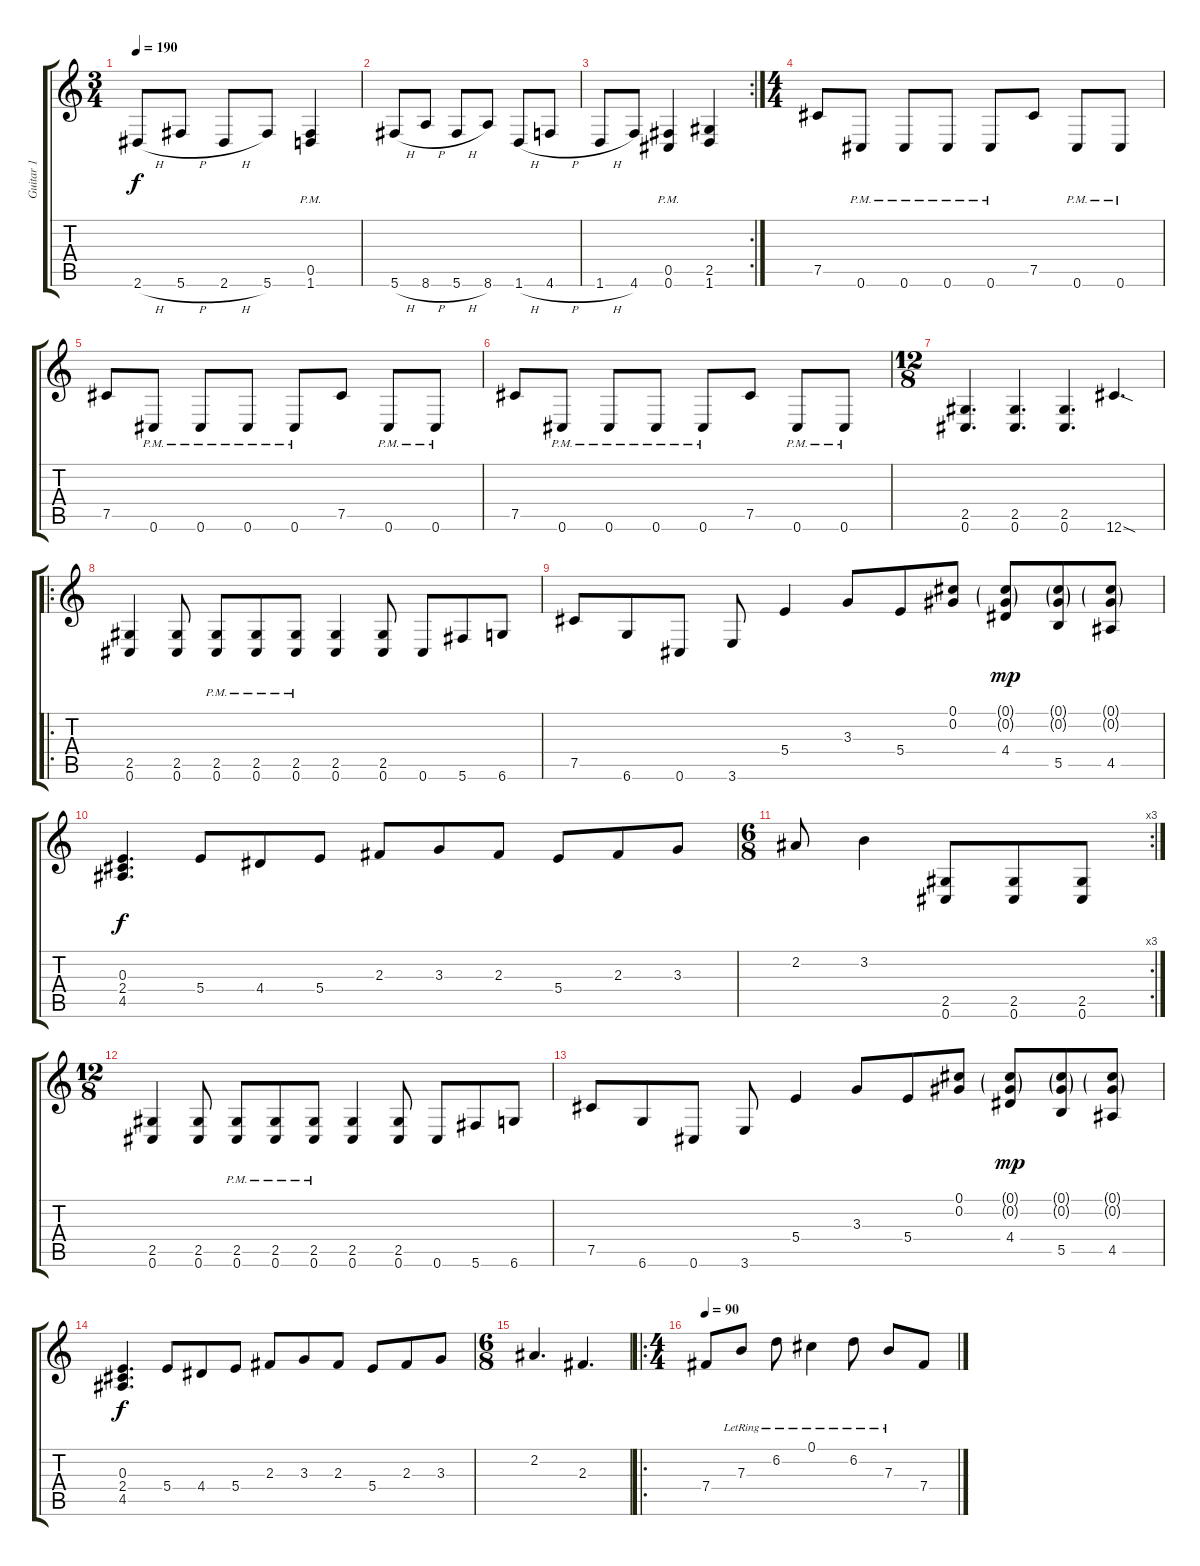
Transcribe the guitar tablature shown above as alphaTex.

\track ("Guitar 1" "Guitar 1") {instrument distortionguitar}
\staff {score tabs}
\tuning (Db4 Ab3 E3 B2 Gb2 Db2) {hide}
\ts (3 4)
\tempo 190
\clef g2
\ks c
2.6{h}.8{dy f} 5.6{h}.8 2.6{h}.8 5.6.8 (0.5 1.6{pm}).4 |
5.6{h}.8 8.6{h}.8 5.6{h}.8 8.6.8 1.6{h}.8 4.6{h}.8 |
\rc 2
1.6{h}.8 4.6.8 (0.5 0.6{pm}).4 (2.5 1.6).4 |
\ts (4 4)
7.5.8 0.6{pm}.8 0.6{pm}.8 0.6{pm}.8 0.6{pm}.8 7.5.8 0.6{pm}.8 0.6{pm}.8 |
7.5.8 0.6{pm}.8 0.6{pm}.8 0.6{pm}.8 0.6{pm}.8 7.5.8 0.6{pm}.8 0.6{pm}.8 |
7.5.8 0.6{pm}.8 0.6{pm}.8 0.6{pm}.8 0.6{pm}.8 7.5.8 0.6{pm}.8 0.6{pm}.8 |
\ts (12 8)
(2.5 0.6).4{d} (2.5 0.6).4{d} (2.5 0.6).4{d} 12.6{sod}.4{d} |
\ro
(2.5 0.6).4 (2.5 0.6).8 (2.5{pm} 0.6{pm}).8 (2.5{pm} 0.6{pm}).8 (2.5{pm} 0.6{pm}).8 (2.5 0.6).4 (2.5 0.6).8 0.6.8 5.6.8 6.6.8 |
7.5.8 6.6.8 0.6.8 3.6.8 5.4.4 3.3.8 5.4.8 (0.1 0.2).8 (0.1{g} 0.2{g} 4.4).8{dy mp} (0.1{g} 0.2{g} 5.5).8 (0.1{g} 0.2{g} 4.5).8 |
(0.3 2.4 4.5).4{d dy f} 5.4.8 4.4.8 5.4.8 2.3.8 3.3.8 2.3.8 5.4.8 2.3.8 3.3.8 |
\rc 3
\ts (6 8)
2.2.8 3.2.4 (2.5 0.6).8 (2.5 0.6).8 (2.5 0.6).8 |
\ts (12 8)
(2.5 0.6).4 (2.5 0.6).8 (2.5{pm} 0.6{pm}).8 (2.5{pm} 0.6{pm}).8 (2.5{pm} 0.6{pm}).8 (2.5 0.6).4 (2.5 0.6).8 0.6.8 5.6.8 6.6.8 |
7.5.8 6.6.8 0.6.8 3.6.8 5.4.4 3.3.8 5.4.8 (0.1 0.2).8 (0.1{g} 0.2{g} 4.4).8{dy mp} (0.1{g} 0.2{g} 5.5).8 (0.1{g} 0.2{g} 4.5).8 |
(0.3 2.4 4.5).4{d dy f} 5.4.8 4.4.8 5.4.8 2.3.8 3.3.8 2.3.8 5.4.8 2.3.8 3.3.8 |
\ts (6 8)
2.2.4{d} 2.3.4{d} |
\ro
\ts (4 4)
\tempo 90
7.4.8 7.3{lr}.8 6.2{lr}.8 0.1{lr}.4 6.2{lr}.8 7.3{lr}.8 7.4.8
